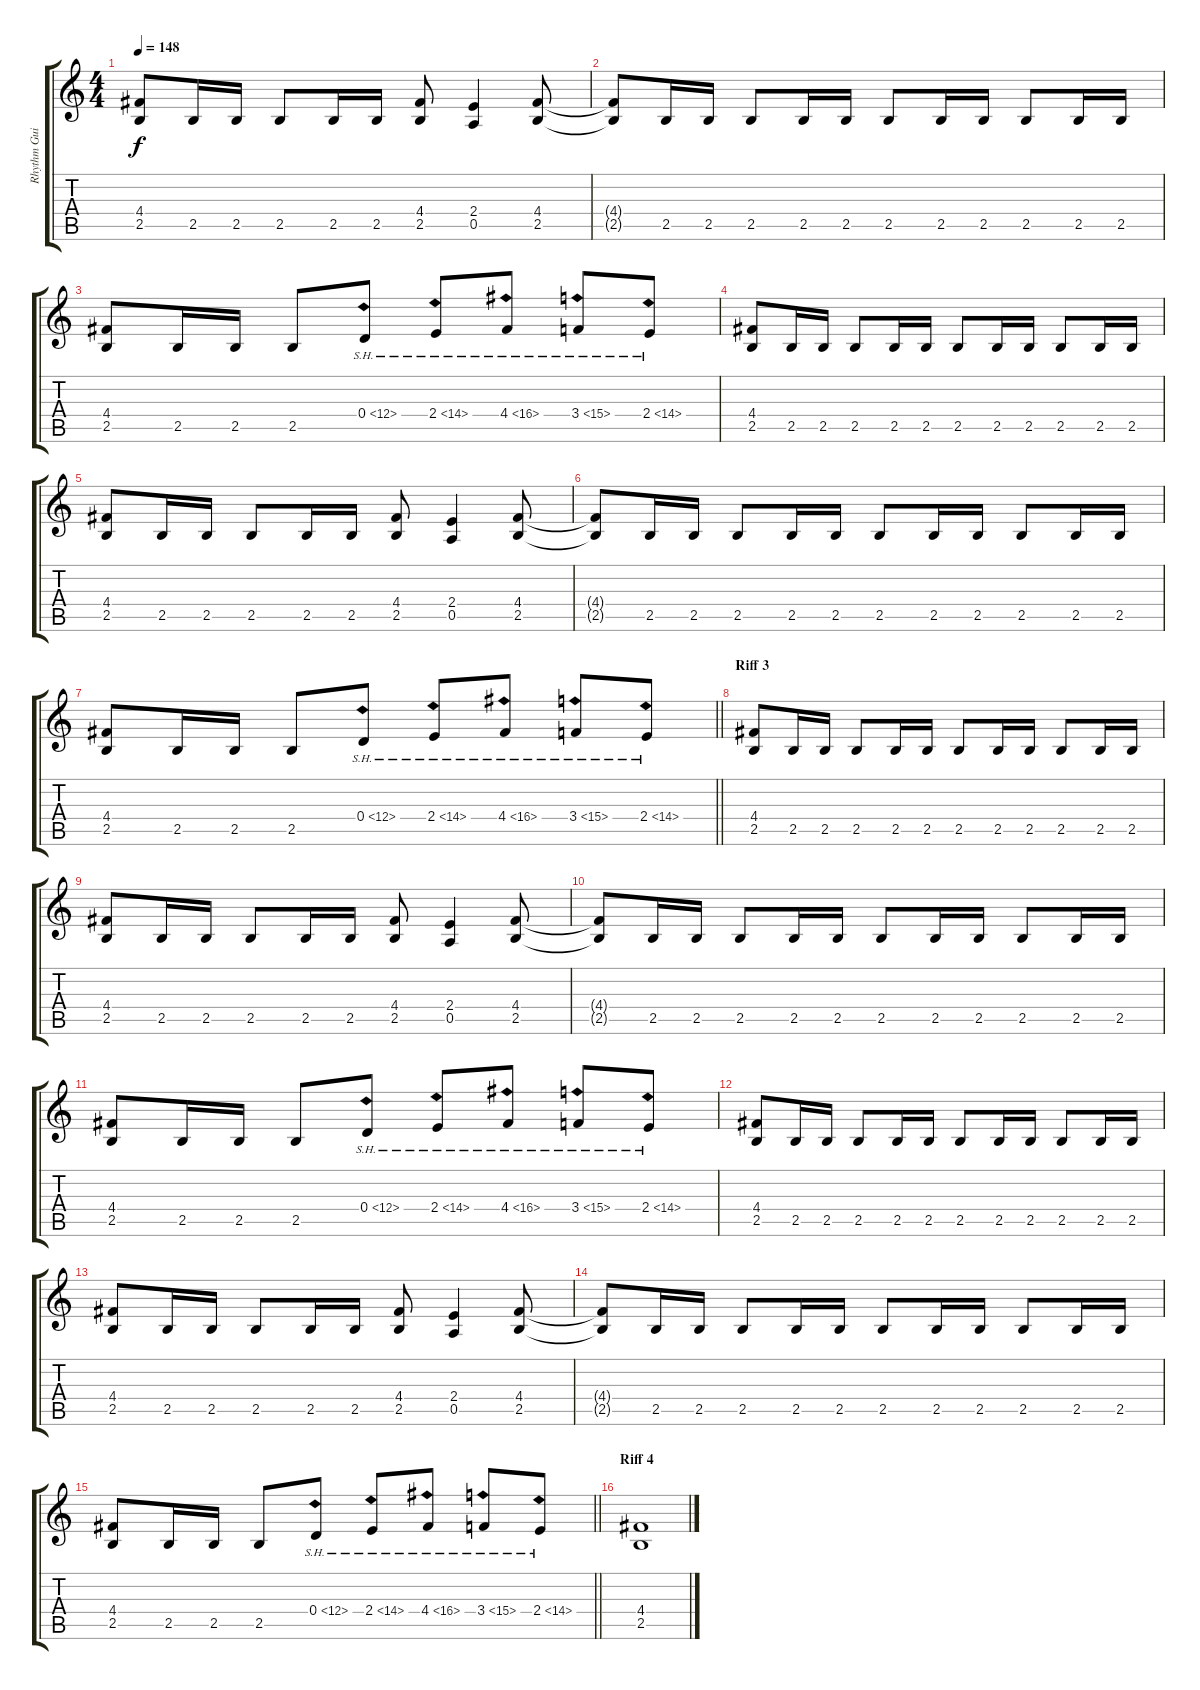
\track ("Rhythm Guitar" "Rhythm Gui") {instrument distortionguitar}
\staff {score tabs}
\tuning (E4 B3 G3 D3 A2 E2) {hide}
\ts (4 4)
\tempo 148
\clef g2
\ks c
(4.4 2.5).8{dy f} 2.5.16 2.5.16 2.5.8 2.5.16 2.5.16 (4.4 2.5).8 (2.4 0.5).4 (4.4 2.5).8 |
(4.4{t} 2.5{t}).8 2.5.16 2.5.16 2.5.8 2.5.16 2.5.16 2.5.8 2.5.16 2.5.16 2.5.8 2.5.16 2.5.16 |
(4.4 2.5).8 2.5.16 2.5.16 2.5.8 0.4{sh 12}.8 2.4{sh 12}.8 4.4{sh 12}.8 3.4{sh 12}.8 2.4{sh 12}.8 |
(4.4 2.5).8 2.5.16 2.5.16 2.5.8 2.5.16 2.5.16 2.5.8 2.5.16 2.5.16 2.5.8 2.5.16 2.5.16 |
(4.4 2.5).8 2.5.16 2.5.16 2.5.8 2.5.16 2.5.16 (4.4 2.5).8 (2.4 0.5).4 (4.4 2.5).8 |
(4.4{t} 2.5{t}).8 2.5.16 2.5.16 2.5.8 2.5.16 2.5.16 2.5.8 2.5.16 2.5.16 2.5.8 2.5.16 2.5.16 |
\barLineRight lightlight
(4.4 2.5).8 2.5.16 2.5.16 2.5.8 0.4{sh 12}.8 2.4{sh 12}.8 4.4{sh 12}.8 3.4{sh 12}.8 2.4{sh 12}.8 |
\section ("" "Riff 3")
(4.4 2.5).8 2.5.16 2.5.16 2.5.8 2.5.16 2.5.16 2.5.8 2.5.16 2.5.16 2.5.8 2.5.16 2.5.16 |
(4.4 2.5).8 2.5.16 2.5.16 2.5.8 2.5.16 2.5.16 (4.4 2.5).8 (2.4 0.5).4 (4.4 2.5).8 |
(4.4{t} 2.5{t}).8 2.5.16 2.5.16 2.5.8 2.5.16 2.5.16 2.5.8 2.5.16 2.5.16 2.5.8 2.5.16 2.5.16 |
(4.4 2.5).8 2.5.16 2.5.16 2.5.8 0.4{sh 12}.8 2.4{sh 12}.8 4.4{sh 12}.8 3.4{sh 12}.8 2.4{sh 12}.8 |
(4.4 2.5).8 2.5.16 2.5.16 2.5.8 2.5.16 2.5.16 2.5.8 2.5.16 2.5.16 2.5.8 2.5.16 2.5.16 |
(4.4 2.5).8 2.5.16 2.5.16 2.5.8 2.5.16 2.5.16 (4.4 2.5).8 (2.4 0.5).4 (4.4 2.5).8 |
(4.4{t} 2.5{t}).8 2.5.16 2.5.16 2.5.8 2.5.16 2.5.16 2.5.8 2.5.16 2.5.16 2.5.8 2.5.16 2.5.16 |
\barLineRight lightlight
(4.4 2.5).8 2.5.16 2.5.16 2.5.8 0.4{sh 12}.8 2.4{sh 12}.8 4.4{sh 12}.8 3.4{sh 12}.8 2.4{sh 12}.8 |
\section ("" "Riff 4")
(4.4 2.5).1
